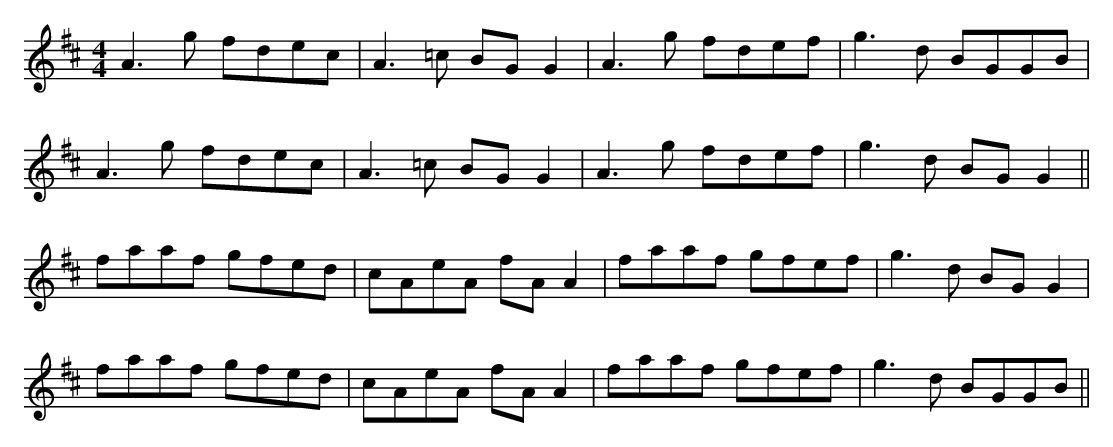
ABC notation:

X:1
M:4/4
K:Amix
A3g fdec|A3=c BG G2|A3g fdef|g3d BGGB|
A3g fdec|A3=c BG G2|A3g fdef|g3d BG G2||
faaf gfed|cAeA fA A2|faaf gfef|g3d BG G2|
faaf gfed|cAeA fA A2|faaf gfef|g3d BGGB||
